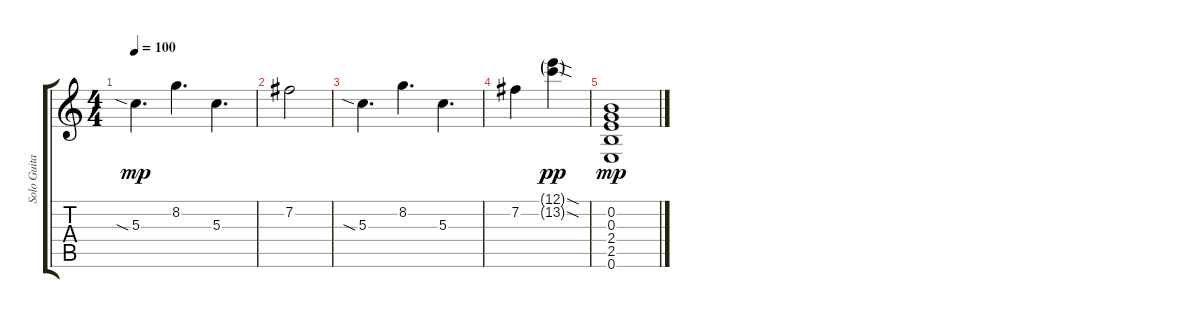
\track ("Solo Guitar" "Solo Guita") {instrument overdrivenguitar}
\staff {score tabs}
\tuning (E4 B3 G3 D3 A2 E2) {hide}
\ts (4 4)
\tempo 100
\clef g2
\ks c
5.3{sia}.4{d dy mp} 8.2.4{d} 5.3.4{d} |
7.2.2 |
5.3{sia}.4{d} 8.2.4{d} 5.3.4{d} |
7.2.4 (12.1{sod g} 13.2{sod g}).4{dy pp} |
(0.2 0.3 2.4 2.5 0.6).1{dy mp}
